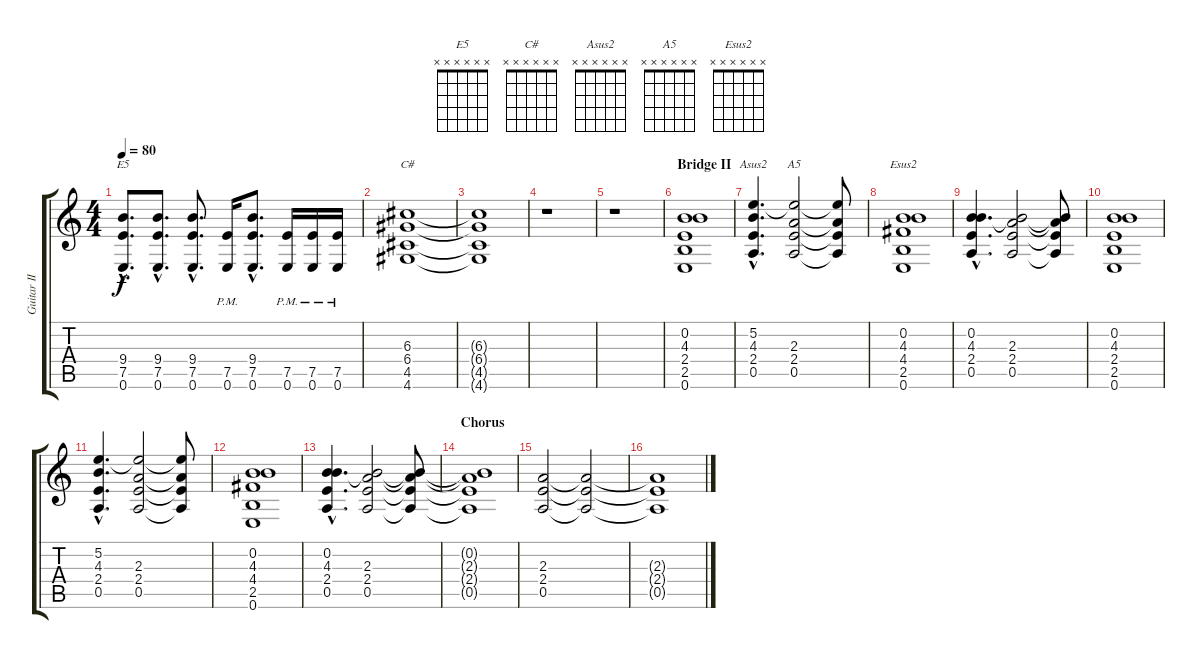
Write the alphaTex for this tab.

\track ("Guitar II (Overdriven Guitar)" "Guitar II ") {instrument overdrivenguitar}
\staff {score tabs}
\tuning (E4 B3 G3 D3 A2 E2) {hide}
\chord ("E5" x x x x x x)
\chord ("C#" x x x x x x)
\chord ("Asus2" x x x x x x)
\chord ("A5" x x x x x x)
\chord ("Esus2" x x x x x x)
\ts (4 4)
\tempo 80
\clef g2
\ks c
(9.4{hac} 7.5{hac} 0.6{hac}).8{d ch "E5" dy f} (9.4{hac} 7.5{hac} 0.6{hac}).8{d} (9.4{hac} 7.5{hac} 0.6{hac}).8{d} (7.5{pm} 0.6{pm}).16 (9.4{hac} 7.5{hac} 0.6{hac}).8{d} (7.5{pm} 0.6{pm}).16 (7.5{pm} 0.6{pm}).16 (7.5{pm} 0.6{pm}).16 |
(6.3 6.4 4.5 4.6).1{ch "C#" volume 2} |
(6.3{t} 6.4{t} 4.5{t} 4.6{t}).1 |
r.1 |
r.1 |
\section ("" "Bridge II")
(0.2 4.3 2.4 2.5 0.6).1{volume 12} |
(5.2{hac} 4.3{hac} 2.4{hac} 0.5{hac}).4{d ch "Asus2"} (5.2{t} 2.3 2.4 0.5).2{ch "A5"} (5.2{t} 2.3{t} 2.4{t} 0.5{t}).8 |
(0.2 4.3 4.4 2.5 0.6).1{ch "Esus2"} |
(0.2{hac} 4.3{hac} 2.4{hac} 0.5{hac}).4{d} (0.2{t} 2.3 2.4 0.5).2 (0.2{t} 2.3{t} 2.4{t} 0.5{t}).8 |
(0.2 4.3 2.4 2.5 0.6).1 |
(5.2{hac} 4.3{hac} 2.4{hac} 0.5{hac}).4{d} (5.2{t} 2.3 2.4 0.5).2 (5.2{t} 2.3{t} 2.4{t} 0.5{t}).8 |
(0.2 4.3 4.4 2.5 0.6).1 |
(0.2{hac} 4.3{hac} 2.4{hac} 0.5{hac}).4{d} (0.2{t} 2.3 2.4 0.5).2 (0.2{t} 2.3{t} 2.4{t} 0.5{t}).8 |
\section ("" "Chorus")
(0.2{t} 2.3{t} 2.4{t} 0.5{t}).1{volume 3} |
(2.3 2.4 0.5).2{volume 12} (2.3{t} 2.4{t} 0.5{t}).2{volume 0} |
(2.3{t} 2.4{t} 0.5{t}).1
